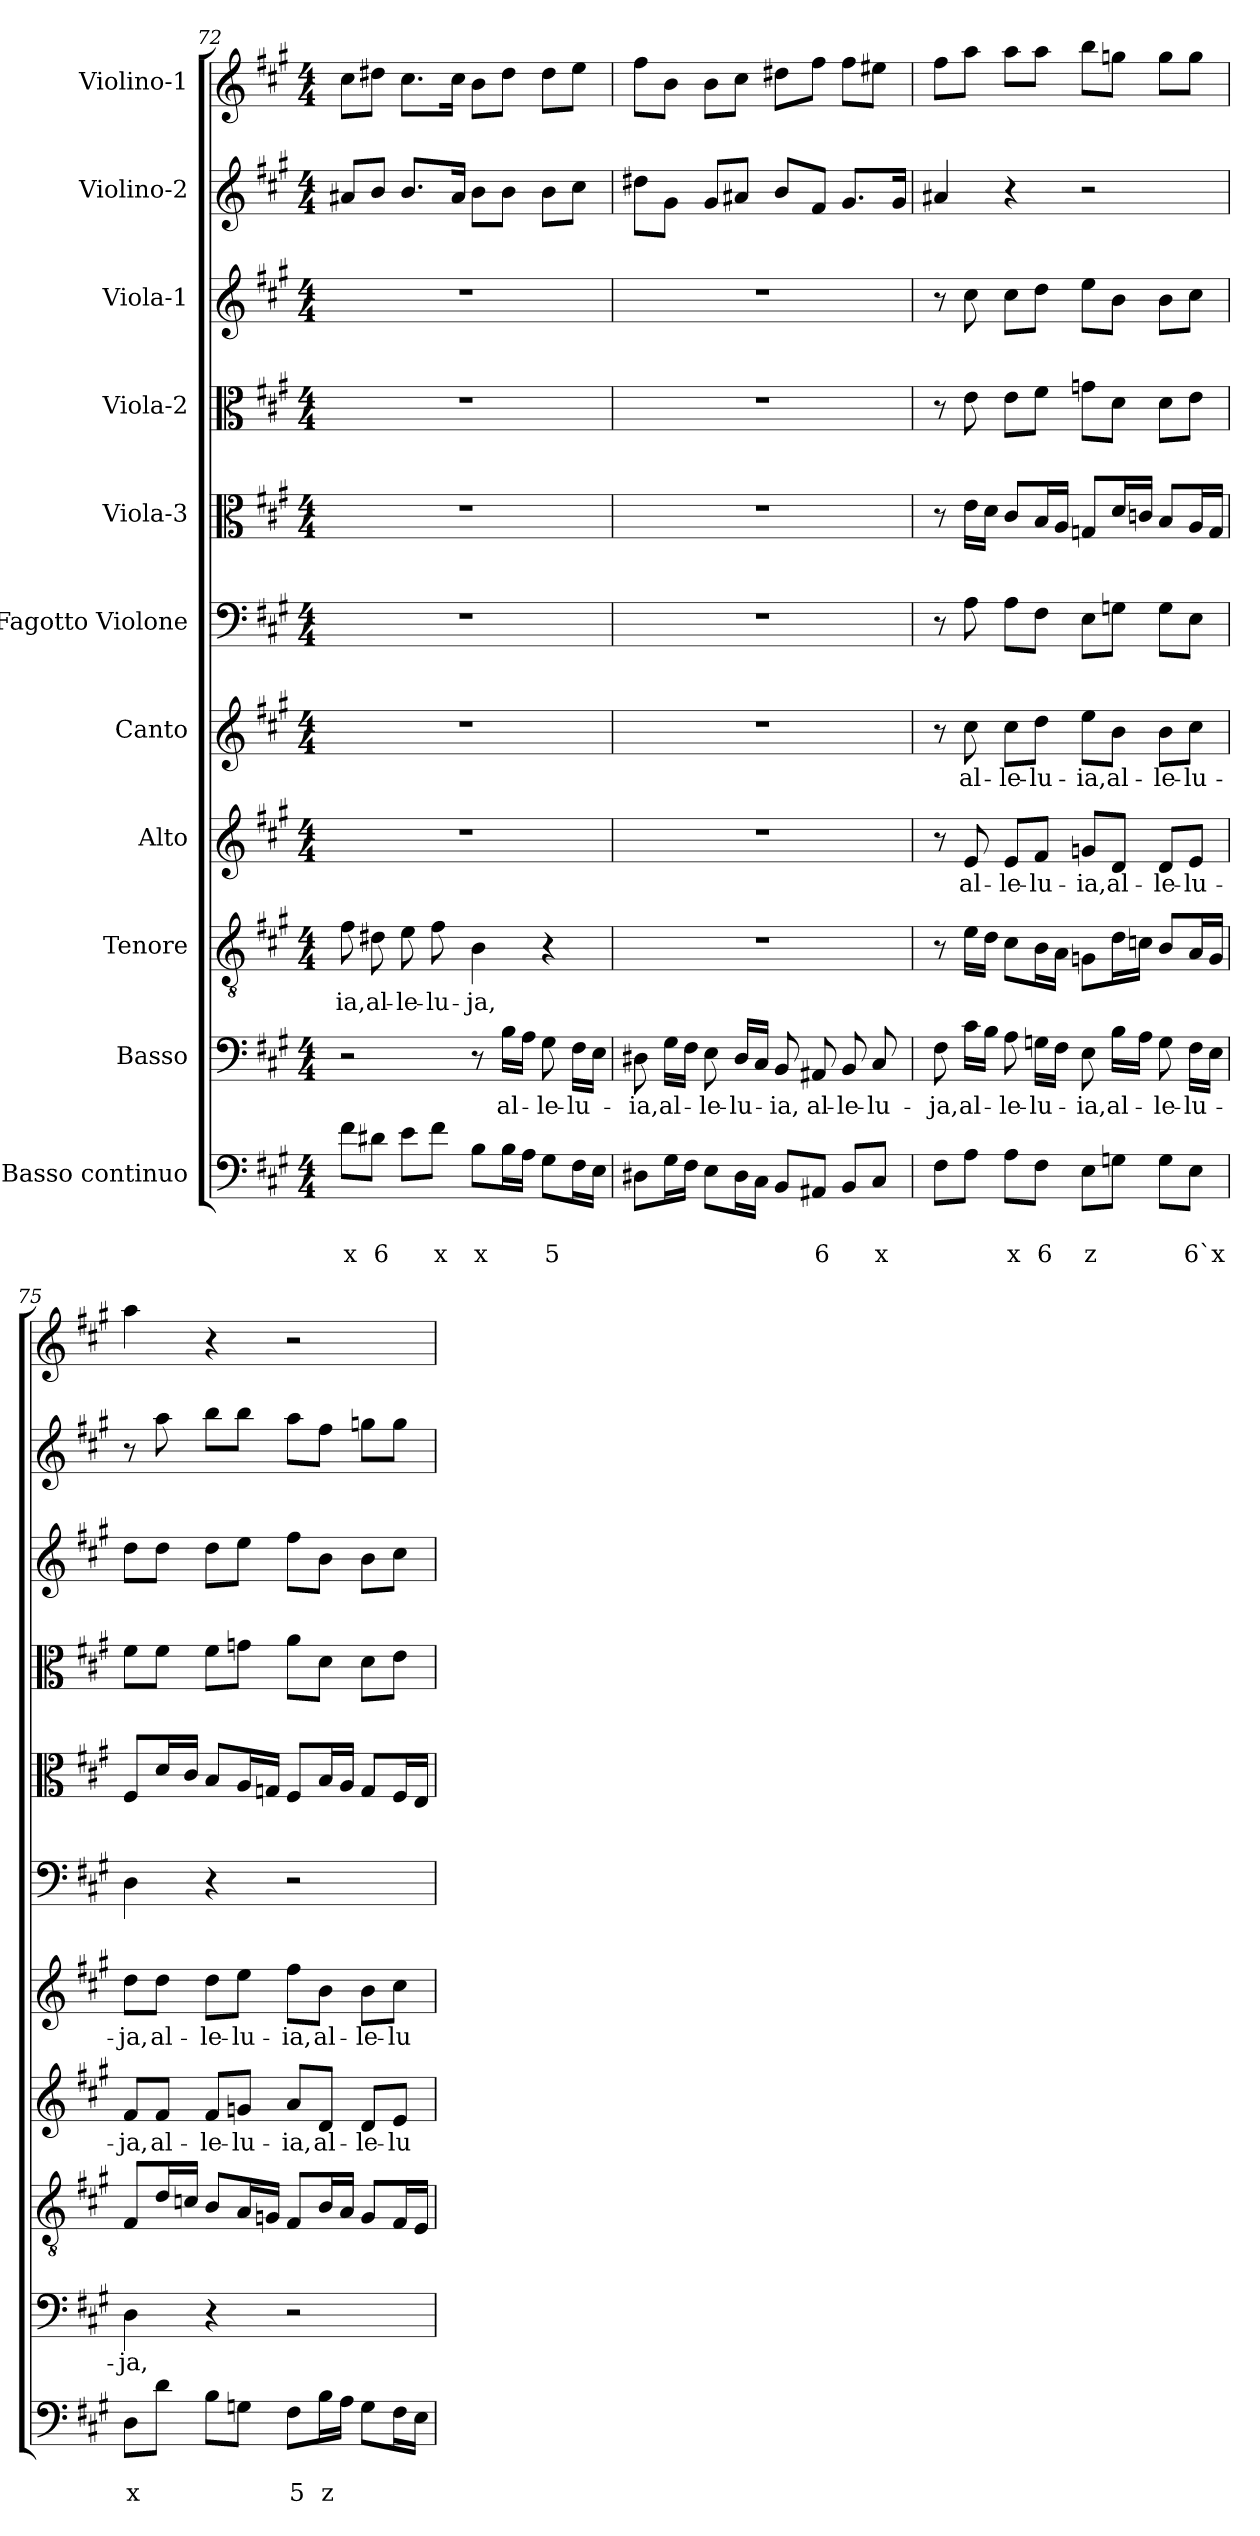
**kern	**text	**text	**kern	**text	**kern	**text	**kern	**text	**kern	**text	**kern	**kern	**kern	**kern	**kern	**kern
*part11	*part11	*part11	*part10	*part10	*part9	*part9	*part8	*part8	*part7	*part7	*part6	*part5	*part4	*part3	*part2	*part1
*staff11	*staff11	*staff11	*staff10	*staff10	*staff9	*staff9	*staff8	*staff8	*staff7	*staff7	*staff6	*staff5	*staff4	*staff3	*staff2	*staff1
*I"Basso continuo	*	*	*I"Basso	*	*I"Tenore	*	*I"Alto	*	*I"Canto	*	*I"Fagotto Violone	*I"Viola-3	*I"Viola-2	*I"Viola-1	*I"Violino-2	*I"Violino-1
!!LO:PB:g=z
*clefF4	*	*	*clefF4	*	*clefGv2	*	*clefG2	*	*clefG2	*	*clefF4	*clefC3	*clefC3	*clefG2	*clefG2	*clefG2
*k[f#c#g#]	*	*	*k[f#c#g#]	*	*k[f#c#g#]	*	*k[f#c#g#]	*	*k[f#c#g#]	*	*k[f#c#g#]	*k[f#c#g#]	*k[f#c#g#]	*k[f#c#g#]	*k[f#c#g#]	*k[f#c#g#]
*A:	*	*	*A:	*	*A:	*	*A:	*	*A:	*	*A:	*A:	*A:	*A:	*A:	*A:
*M4/4	*	*	*M4/4	*	*M4/4	*	*M4/4	*	*M4/4	*	*M4/4	*M4/4	*M4/4	*M4/4	*M4/4	*M4/4
=72	=72	=72	=72	=72	=72	=72	=72	=72	=72	=72	=72	=72	=72	=72	=72	=72
!	!	!LO:LY:b	!	!	!	!LO:LY:b	!	!	!	!	!	!	!	!	!	!
8f#\L	.	x	2r	.	8f#\	-ia,	1r	.	1r	.	1r	1r	1r	1r	8a#X/L	8cc#\L
!	!	!LO:LY:b	!	!	!	!LO:LY:b	!	!	!	!	!	!	!	!	!	!
8d#X\J	.	6	.	.	8d#X\	al-	.	.	.	.	.	.	.	.	8b/J	8dd#X\J
!	!	!	!	!	!	!LO:LY:b	!	!	!	!	!	!	!	!	!	!
8e\L	.	.	.	.	8e\	-le-	.	.	.	.	.	.	.	.	8.b/L	8.cc#\L
!	!	!LO:LY:b	!	!	!	!LO:LY:b	!	!	!	!	!	!	!	!	!	!
8f#\J	.	x	.	.	8f#\	-lu-	.	.	.	.	.	.	.	.	.	.
.	.	.	.	.	.	.	.	.	.	.	.	.	.	.	16a#/Jk	16cc#\Jk
!	!	!LO:LY:b	!	!	!	!LO:LY:b	!	!	!	!	!	!	!	!	!	!
8B\L	.	x	8r	.	4B\	-ja,	.	.	.	.	.	.	.	.	8b\L	8b\L
!	!	!	!	!LO:LY:b	!	!	!	!	!	!	!	!	!	!	!	!
16B\L	.	.	16B\LL	al-	.	.	.	.	.	.	.	.	.	.	8b\J	8dd#\J
16A\JJ	.	.	16A\JJ	.	.	.	.	.	.	.	.	.	.	.	.	.
!	!	!LO:LY:b	!	!LO:LY:b	!	!	!	!	!	!	!	!	!	!	!	!
8G#\L	.	5	8G#\	-le-	4r	.	.	.	.	.	.	.	.	.	8b\L	8dd#\L
!	!	!	!	!LO:LY:b	!	!	!	!	!	!	!	!	!	!	!	!
16F#\L	.	.	16F#\LL	-lu-	.	.	.	.	.	.	.	.	.	.	8cc#\J	8ee\J
16E\JJ	.	.	16E\JJ	.	.	.	.	.	.	.	.	.	.	.	.	.
=73	=73	=73	=73	=73	=73	=73	=73	=73	=73	=73	=73	=73	=73	=73	=73	=73
!	!	!	!	!LO:LY:b	!	!	!	!	!	!	!	!	!	!	!	!
8D#X\L	.	.	8D#X\	-ia,	1r	.	1r	.	1r	.	1r	1r	1r	1r	8dd#X\L	8ff#\L
!	!	!	!	!LO:LY:b	!	!	!	!	!	!	!	!	!	!	!	!
16G#\L	.	.	16G#\LL	al-	.	.	.	.	.	.	.	.	.	.	8g#\J	8b\J
16F#\JJ	.	.	16F#\JJ	.	.	.	.	.	.	.	.	.	.	.	.	.
!	!	!	!	!LO:LY:b	!	!	!	!	!	!	!	!	!	!	!	!
8E\L	.	.	8E\	-le-	.	.	.	.	.	.	.	.	.	.	8g#/L	8b\L
!	!	!	!	!LO:LY:b	!	!	!	!	!	!	!	!	!	!	!	!
16D#\L	.	.	16D#/LL	-lu-	.	.	.	.	.	.	.	.	.	.	8a#X/J	8cc#\J
16C#\JJ	.	.	16C#/JJ	.	.	.	.	.	.	.	.	.	.	.	.	.
!	!	!	!	!LO:LY:b	!	!	!	!	!	!	!	!	!	!	!	!
8BB/L	.	.	8BB/	-ia,	.	.	.	.	.	.	.	.	.	.	8b/L	8dd#X\L
!	!	!LO:LY:b	!	!LO:LY:b	!	!	!	!	!	!	!	!	!	!	!	!
8AA#X/J	.	6	8AA#X/	al-	.	.	.	.	.	.	.	.	.	.	8f#/J	8ff#\J
!	!	!	!	!LO:LY:b	!	!	!	!	!	!	!	!	!	!	!	!
8BB/L	.	.	8BB/	-le-	.	.	.	.	.	.	.	.	.	.	8.g#/L	8ff#\L
!	!	!LO:LY:b	!	!LO:LY:b	!	!	!	!	!	!	!	!	!	!	!	!
8C#/J	.	x	8C#/	-lu-	.	.	.	.	.	.	.	.	.	.	.	8ee#X\J
.	.	.	.	.	.	.	.	.	.	.	.	.	.	.	16g#/Jk	.
=74	=74	=74	=74	=74	=74	=74	=74	=74	=74	=74	=74	=74	=74	=74	=74	=74
!	!	!	!	!LO:LY:b	!	!	!	!	!	!	!	!	!	!	!	!
8F#\L	.	.	8F#\	-ja,	8r	.	8r	.	8r	.	8r	8r	8r	8r	4a#X/	8ff#\L
!	!	!	!	!LO:LY:b	!	!	!	!LO:LY:b	!	!LO:LY:b	!	!	!	!	!	!
8A\J	.	.	16c#\LL	al-	16e\LL	.	8e/	al-	8cc#\	al-	8A\	16e\LL	8e\	8cc#\	.	8aa\J
.	.	.	16B\JJ	.	16d\JJ	.	.	.	.	.	.	16d\JJ	.	.	.	.
!	!	!LO:LY:b	!	!LO:LY:b	!	!	!	!LO:LY:b	!	!LO:LY:b	!	!	!	!	!	!
8A\L	.	x	8A\	-le-	8c#\L	.	8e/L	-le-	8cc#\L	-le-	8A\L	8c#/L	8e\L	8cc#\L	4r	8aa\L
!	!	!LO:LY:b	!	!LO:LY:b	!	!	!	!LO:LY:b	!	!LO:LY:b	!	!	!	!	!	!
8F#\J	.	6	16Gn\LL	-lu-	16B\L	.	8f#/J	-lu-	8dd\J	-lu-	8F#\J	16B/L	8f#\J	8dd\J	.	8aa\J
.	.	.	16F#\JJ	.	16A\JJ	.	.	.	.	.	.	16A/JJ	.	.	.	.
!	!	!LO:LY:b	!	!LO:LY:b	!	!	!	!LO:LY:b	!	!LO:LY:b	!	!	!	!	!	!
8E\L	.	z	8E\	-ia,	8Gn\L	.	8gn/L	-ia,	8ee\L	-ia,	8E\L	8Gn/L	8gn\L	8ee\L	2r	8bb\L
!	!	!	!	!LO:LY:b	!	!	!	!LO:LY:b	!	!LO:LY:b	!	!	!	!	!	!
8Gn\J	.	.	16B\LL	al-	16d\L	.	8d/J	al-	8b\J	al-	8Gn\J	16d/L	8d\J	8b\J	.	8ggn\J
.	.	.	16A\JJ	.	16cn\JJ	.	.	.	.	.	.	16cn/JJ	.	.	.	.
!	!	!	!	!LO:LY:b	!	!	!	!LO:LY:b	!	!LO:LY:b	!	!	!	!	!	!
8G\L	.	.	8G\	-le-	8B/L	.	8d/L	-le-	8b\L	-le-	8G\L	8B/L	8d\L	8b\L	.	8gg\L
!	!	!LO:LY:b	!	!LO:LY:b	!	!	!	!LO:LY:b	!	!LO:LY:b	!	!	!	!	!	!
8E\J	.	6`x	16F#\LL	-lu-	16A/L	.	8e/J	-lu-	8cc#\J	-lu-	8E\J	16A/L	8e\J	8cc#\J	.	8gg\J
.	.	.	16E\JJ	.	16G/JJ	.	.	.	.	.	.	16G/JJ	.	.	.	.
!!LO:PB:g=z
=75	=75	=75	=75	=75	=75	=75	=75	=75	=75	=75	=75	=75	=75	=75	=75	=75
!	!	!LO:LY:b	!	!LO:LY:b	!	!	!	!LO:LY:b	!	!LO:LY:b	!	!	!	!	!	!
8D\L	.	x	4D\	-ja,	8F#/L	.	8f#/L	-ja,	8dd\L	-ja,	4D\	8F#/L	8f#\L	8dd\L	8r	4aa\
!	!	!	!	!	!	!	!	!LO:LY:b	!	!LO:LY:b	!	!	!	!	!	!
8d\J	.	.	.	.	16d/L	.	8f#/J	al-	8dd\J	al-	.	16d/L	8f#\J	8dd\J	8aa\	.
.	.	.	.	.	16cn/JJ	.	.	.	.	.	.	16c#/JJ	.	.	.	.
!	!	!	!	!	!	!	!	!LO:LY:b	!	!LO:LY:b	!	!	!	!	!	!
8B\L	.	.	4r	.	8B/L	.	8f#/L	-le-	8dd\L	-le-	4r	8B/L	8f#\L	8dd\L	8bb\L	4r
!	!	!	!	!	!	!	!	!LO:LY:b	!	!LO:LY:b	!	!	!	!	!	!
8Gn\J	.	.	.	.	16A/L	.	8gn/J	-lu-	8ee\J	-lu-	.	16A/L	8gn\J	8ee\J	8bb\J	.
.	.	.	.	.	16Gn/JJ	.	.	.	.	.	.	16Gn/JJ	.	.	.	.
!	!	!LO:LY:b	!	!	!	!	!	!LO:LY:b	!	!LO:LY:b	!	!	!	!	!	!
8F#\L	.	5	2r	.	8F#/L	.	8a/L	-ia,	8ff#\L	-ia,	2r	8F#/L	8a\L	8ff#\L	8aa\L	2r
!	!	!LO:LY:b	!	!	!	!	!	!LO:LY:b	!	!LO:LY:b	!	!	!	!	!	!
16B\L	.	z	.	.	16B/L	.	8d/J	al-	8b\J	al-	.	16B/L	8d\J	8b\J	8ff#\J	.
16A\JJ	.	.	.	.	16A/JJ	.	.	.	.	.	.	16A/JJ	.	.	.	.
!	!	!	!	!	!	!	!	!LO:LY:b	!	!LO:LY:b	!	!	!	!	!	!
8G\L	.	.	.	.	8G/L	.	8d/L	-le-	8b\L	-le-	.	8G/L	8d\L	8b\L	8ggn\L	.
!	!	!	!	!	!	!	!	!LO:LY:b	!	!LO:LY:b	!	!	!	!	!	!
16F#\L	.	.	.	.	16F#/L	.	8e/J	-lu-	8cc#\J	-lu-	.	16F#/L	8e\J	8cc#\J	8gg\J	.
16E\JJ	.	.	.	.	16E/JJ	.	.	.	.	.	.	16E/JJ	.	.	.	.
=	=	=	=	=	=	=	=	=	=	=	=	=	=	=	=	=
*-	*-	*-	*-	*-	*-	*-	*-	*-	*-	*-	*-	*-	*-	*-	*-	*-
